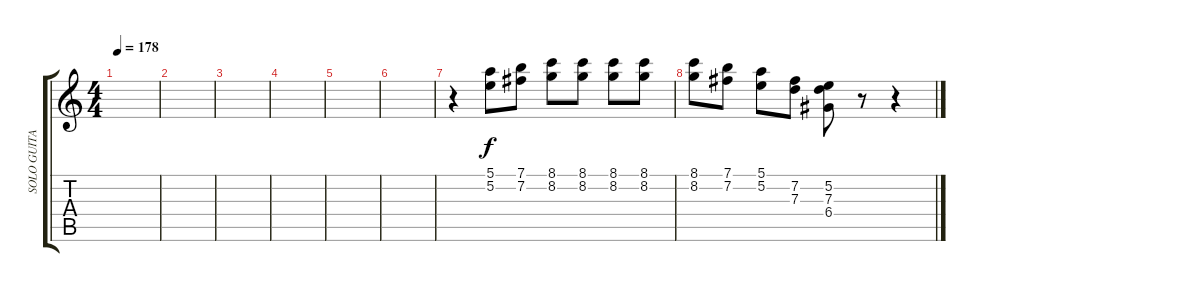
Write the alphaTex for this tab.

\track ("SOLO GUITAR" "SOLO GUITA") {instrument acousticguitarsteel}
\staff {score tabs}
\tuning (E4 B3 G3 D3 A2 E2) {hide}
\ts (4 4)
\tempo 178
\clef g2
\ks c
|
|
|
|
|
|
r.4 (5.1 5.2).8 (7.1 7.2).8 (8.1 8.2).8 (8.1 8.2).8 (8.1 8.2).8 (8.1 8.2).8 |
(8.1 8.2).8 (7.1 7.2).8 (5.1 5.2).8 (7.2 7.3).8 (5.2 7.3 6.4).8 r.8 r.4
